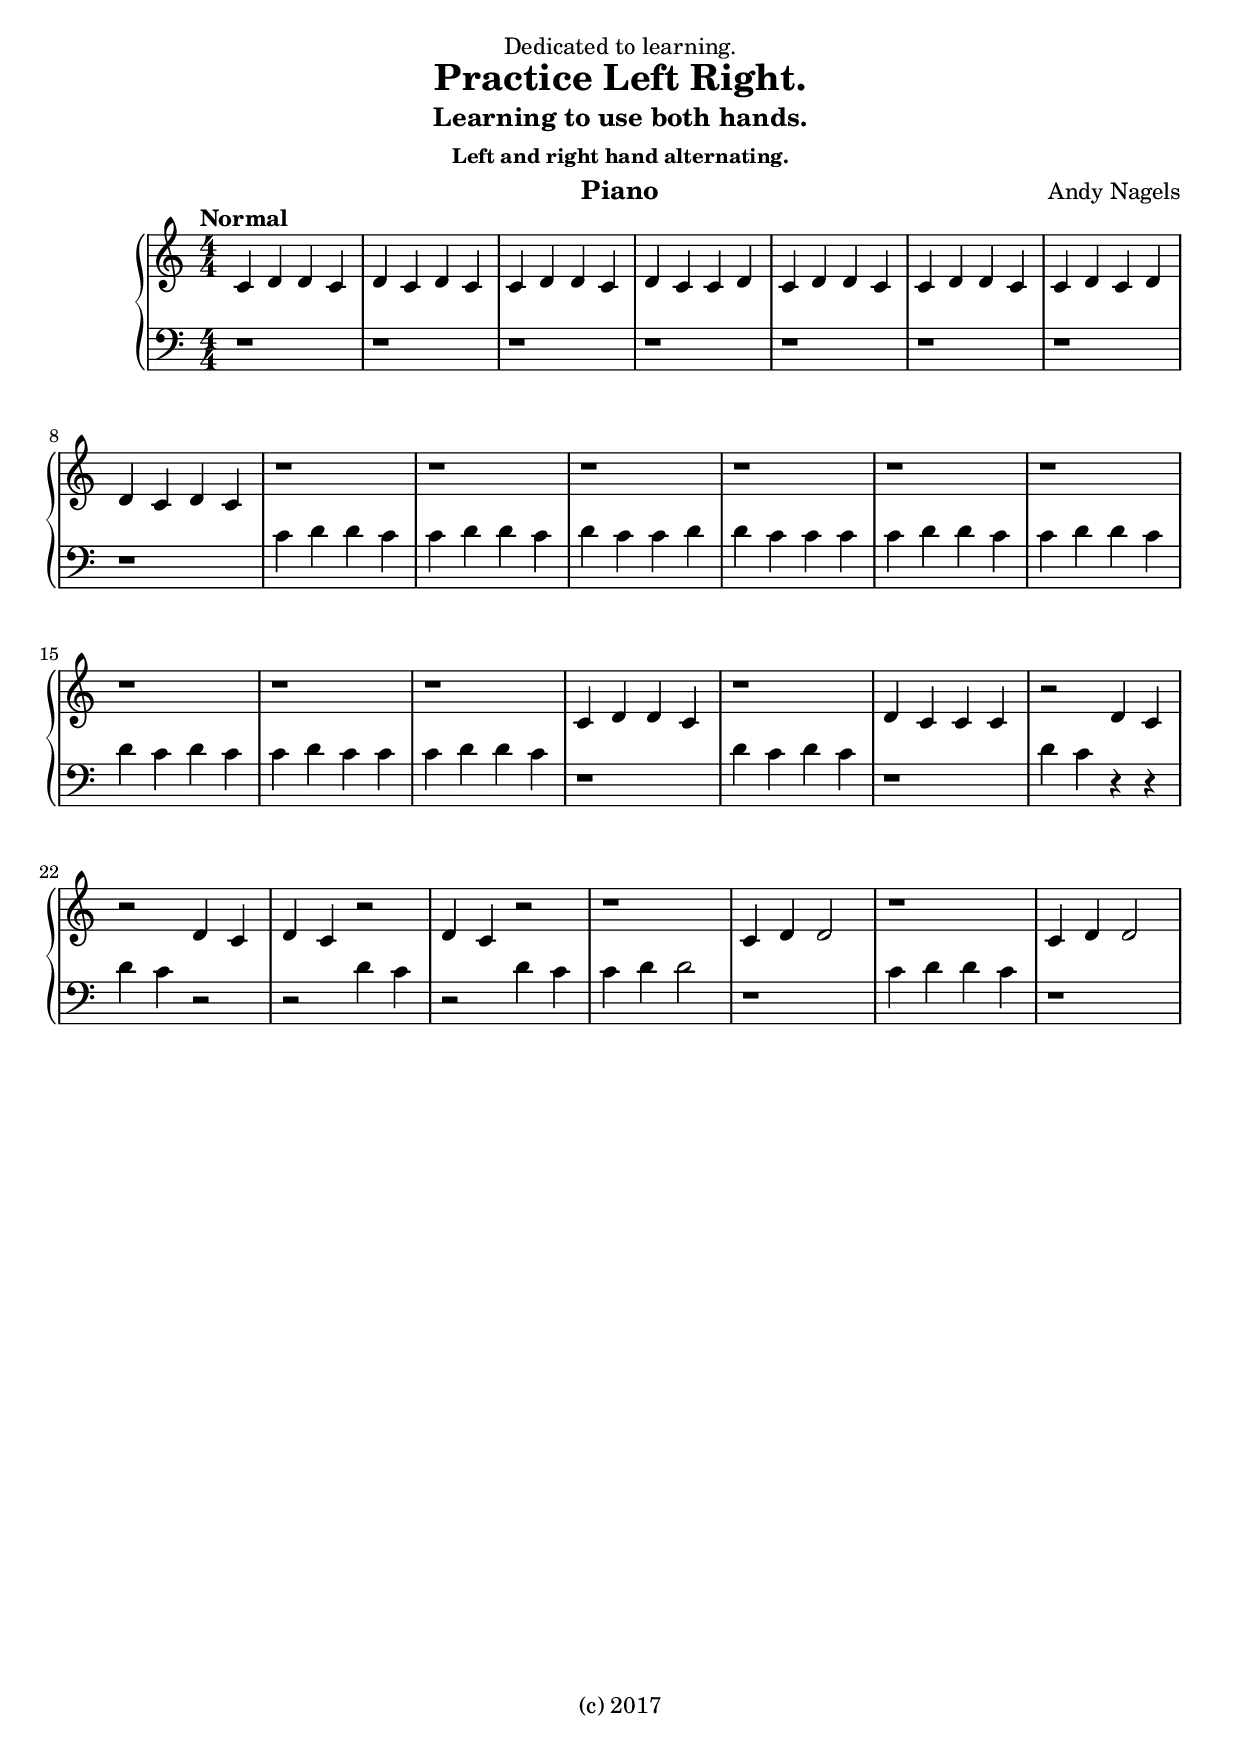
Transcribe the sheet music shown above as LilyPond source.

\version "2.18.2"

% Score

\header {
  dedication = "Dedicated to learning."
  title = "Practice Left Right."
  subtitle = "Learning to use both hands."
  subsubtitle = "Left and right hand alternating."
  instrument = "Piano"
  composer = "Andy Nagels"
  arranger = ""
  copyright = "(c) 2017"
}

global = {
  \key c \major
  \numericTimeSignature
  \time 4/4
  \tempo "Normal"
}

\paper {
  #(set-paper-size "a4")
}

\version "2.18.2"

% Instrument definitions

\language "english"

%------- TREBLE -------
pianoTrebleA = {
  \relative c' {
    c4 d d c | % m0
    d c d c | % m1
    c d d c | % m2
    d c c d | % m3
  }
}

pianoTrebleB = {
  \relative c' {
    c4 d d c | % m4
    c d d c | % m5
    c d c d | % m6
    d c d c | % m7
  }
}

pianoTrebleC = {
  \relative c' {
    r1 | % m8
    r1 | % m9
    r1 | % m10
    r1 | % m11
  }
}

pianoTrebleD = {
  \relative c' {
    r1 | % m12
    r1 | % m13
    r1 | % m14
    r1 | % m15
  }
}

pianoTrebleE = {
  \relative c' {
    r1 | % m12
    c4 d d c | % m13
    r1 | % m14
    d4 c c c | % m15
  }
}

pianoTrebleF = {
  \relative c' {
    r2 d4 c | % m16
    r2 d4 c | % m17
    d4 c r2 | % m18
    d4 c r2 | % m19
  }
}

pianoTrebleG = {
  \relative c' {
    r1 | % m20
    c4 d4 d2 | % m21
    r1 | % m22
    c4 d4 d2 | % m23
  }
}

pianoTrebleH = {
  \relative c' {
    r1 | % m24
    d2 c2 | % m25
    r1 | % m26
    d2 c2 | % m27
  }
}
%------- /TREBLE -------

%------- BASS -------
pianoBassA = {
  \clef bass
  \relative c' {
    r1 | % m0
    r1 | % m1
    r1 | % m2
    r1 | % m3
  }
}

pianoBassB = {
  \clef bass
  \relative c' {
    r1 | % m4
    r1 | % m5
    r1 | % m6
    r1 | % m7
  }
}

pianoBassC = {
  \clef bass
  \relative c' {
    c4 d d c | % m8
    c d d c | % m9
    d c c d | % m10
    d c c c | % m11
  }
}

pianoBassD = {
  \clef bass
  \relative c' {
    c4 d d c | % m8
    c d d c | % m9
    d c d c | % m10
    c d c c | % m11
  }
}

pianoBassE = {
  \clef bass
  \relative c' {
    c4 d d c | % m12
    r1 | % m13
    d4 c d c | % m14
    r1 | % m15
  }
}

pianoBassF = {
  \clef bass
  \relative c' {
    d4 c r4 r4 | % m16
    d4 c r2 | % m17
    r2 d4 c | % m18
    r2 d4 c | % m19
  }
}

pianoBassG = {
  \clef bass
  \relative c' {
    c4 d4 d2 | % m20
    r1 | % m21
    c4 d4 d4 c4 | % m22
    r1 | % m23
  }
}

pianoBassH = {
  \clef bass
  \relative c' {
    c4 d d c | % m24
    r1 | % m25
    d2 c2 | % m26
    r1| % m27
  }
}
%------- /BASS -------


\score {
  \new PianoStaff <<
    \new Staff {
      \global
       \pianoTrebleA
       \pianoTrebleB
       \pianoTrebleC
       \pianoTrebleD
       \pianoTrebleE
       \pianoTrebleF
       \pianoTrebleG
    }
    \new Staff {
      \global
      \pianoBassA
      \pianoBassB
      \pianoBassC
      \pianoBassD
      \pianoBassE
      \pianoBassF
      \pianoBassG
    }
  >>
  %\new PianoStaff <<
  %  \new Staff \pianoTrebleB
  %  \new Staff \pianoBassB
  %>>
  \layout {}
  \midi {midiInstrument = "piano"}
}
